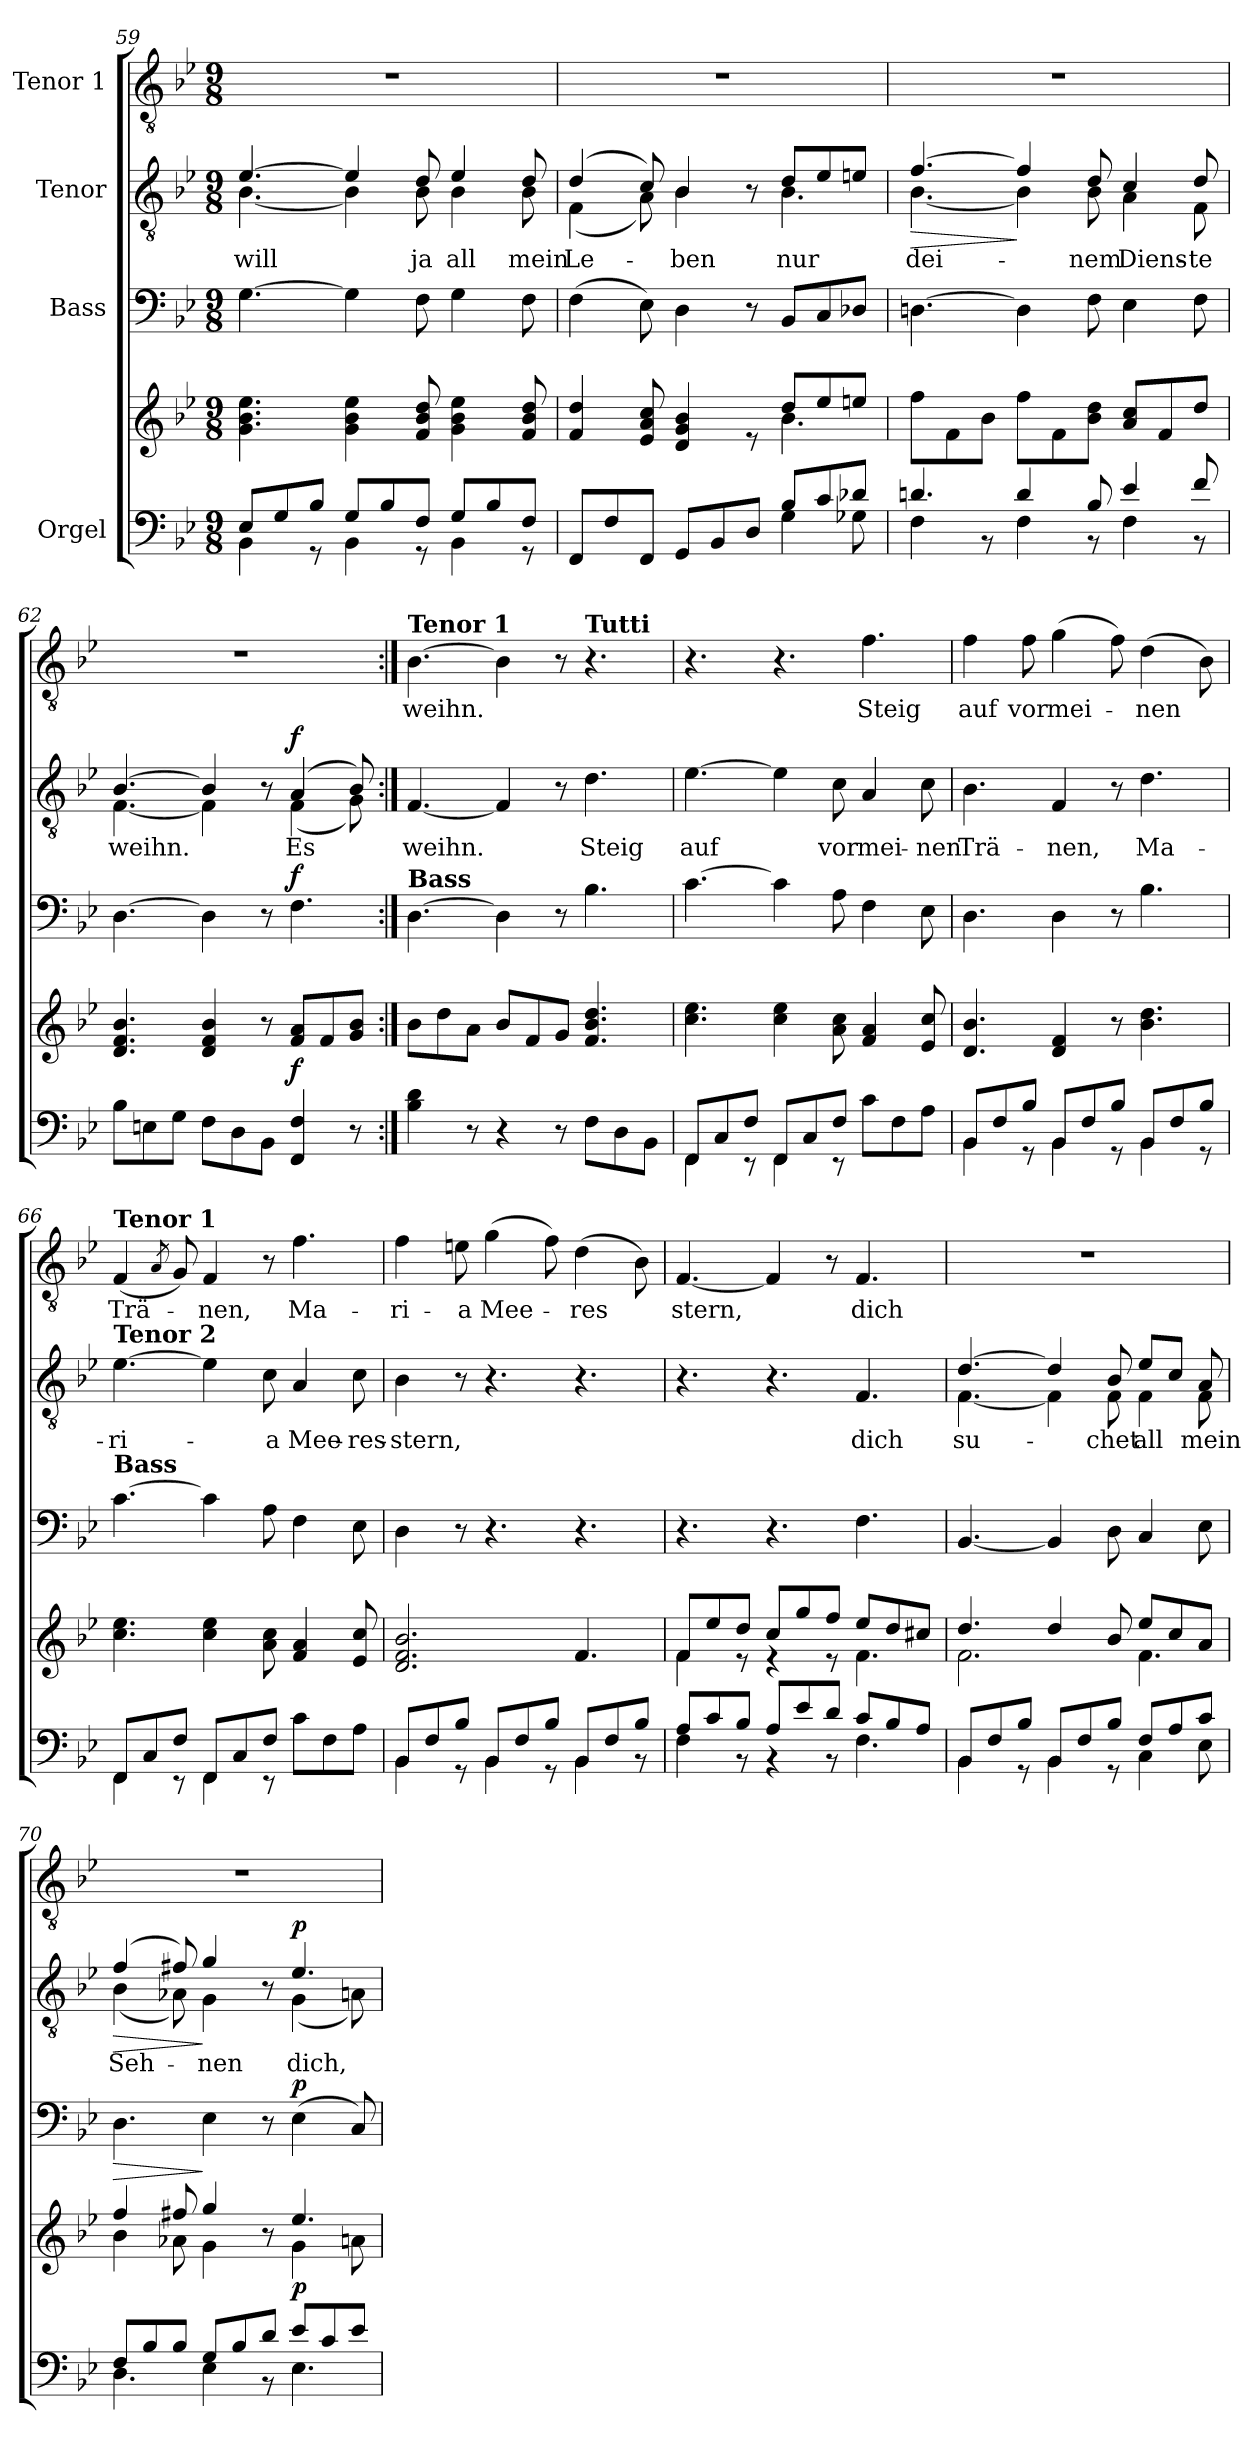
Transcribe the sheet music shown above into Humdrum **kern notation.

**kern	**kern	**dynam	**kern	**dynam	**kern	**text	**dynam	**kern	**text
*part4	*part4	*part4	*part3	*part3	*part2	*part2	*part2	*part1	*part1
*staff5	*staff4	*staff4/5	*staff3	*staff3	*staff2	*staff2	*staff2	*staff1	*staff1
*I"Orgel	*	*	*I"Bass	*	*I"Tenor	*	*	*I"Tenor 1	*
*clefF4	*clefG2	*	*clefF4	*	*clefGv2	*	*	*clefGv2	*
*k[b-e-]	*k[b-e-]	*	*k[b-e-]	*	*k[b-e-]	*	*	*k[b-e-]	*
*M9/8	*M9/8	*	*M9/8	*	*M9/8	*	*	*M9/8	*
=59	=59	=59	=59	=59	=59	=59	=59	=59	=59
*^	*	*	*	*	*	*	*	*	*
!	!	!	!	!	!	!	!LO:LY:b	!	!	!
*	*	*	*	*	*	*^	*	*	*	*
8E-/L	4BB-\	4.g\ 4.b-\ 4.ee-\	.	[4.G\	.	[4.e-/	[4.B-\	will	.	8%9r	.
8G/	.	.	.	.	.	.	.	.	.	.	.
8B-/J	8r	.	.	.	.	.	.	.	.	.	.
8G/L	4BB-\	4g\ 4b-\ 4ee-\	.	4G\]	.	4e-/]	4B-\]	.	.	.	.
8B-/	.	.	.	.	.	.	.	.	.	.	.
!	!	!	!	!	!	!	!	!LO:LY:b	!	!	!
8F/J	8r	8f/ 8b-/ 8dd/	.	8F\	.	8d/	8B-\	ja	.	.	.
!	!	!	!	!	!	!	!	!LO:LY:b	!	!	!
8G/L	4BB-\	4g\ 4b-\ 4ee-\	.	4G\	.	4e-/	4B-\	all	.	.	.
8B-/	.	.	.	.	.	.	.	.	.	.	.
!	!	!	!	!	!	!	!	!LO:LY:b	!	!	!
8F/J	8r	8f/ 8b-/ 8dd/	.	8F\	.	8d/	8B-\	mein	.	.	.
!!LO:LB:g=z
=60	=60	=60	=60	=60	=60	=60	=60	=60	=60	=60	=60
*	*	*^	*	*	*	*	*	*	*	*	*
!	!	!	!	!	!	!	!	!	!LO:LY:b	!	!	!
8FF/L	2.ryy	4f/ 4dd/	2.ryy	.	(4F\	.	(4d/	(4F\	Le-	.	8%9r	.
8F/	.	.	.	.	.	.	.	.	.	.	.	.
8FF/J	.	8e-/ 8a/ 8cc/	.	.	8E-\)	.	8c/)	8A\)	.	.	.	.
!	!	!	!	!	!	!	!	!	!LO:LY:b	!	!	!
8GG/L	.	4d/ 4g/ 4b-/	.	.	4D\	.	4B-/	4B-\	-ben	.	.	.
8BB-/	.	.	.	.	.	.	.	.	.	.	.	.
8D/J	.	8re	.	.	8r	.	8r	8ryy	.	.	.	.
!	!	!	!	!	!	!	!	!	!LO:LY:b	!	!	!
8B-/L	4G\	8dd/L	4.b-\	.	8BB-/L	.	8d/L	4.B-\	nur	.	.	.
8c/	.	8ee-/	.	.	8C/	.	8e-/	.	.	.	.	.
8d-X/J	8G-X\	8een/J	.	.	8D-X/J	.	8en/J	.	.	.	.	.
*	*	*v	*v	*	*	*	*	*	*	*	*	*
=61	=61	=61	=61	=61	=61	=61	=61	=61	=61	=61	=61
!	!	!	!	!	!	!	!	!LO:LY:b	!LO:HP:b	!	!
4.dn/	4F\	8ff\L	.	[4.Dn\	.	[4.f/	[4.B-\	dei-	>	8%9r	.
.	.	8f\	.	.	.	.	.	.	.	.	.
.	8r	8b-\J	.	.	.	.	.	.	.	.	.
4d/	4F\	8ff\L	.	4D\]	.	4f/]	4B-\]	.	]	.	.
.	.	8f\	.	.	.	.	.	.	.	.	.
!	!	!	!	!	!	!	!	!LO:LY:b	!	!	!
8B-/	8r	8b-\ 8dd\J	.	8F\	.	8d/	8B-\	-nem	.	.	.
!	!	!	!	!	!	!	!	!LO:LY:b	!	!	!
4e-/	4F\	8a/ 8cc/L	.	4E-\	.	4c/	4A\	Diens-	.	.	.
.	.	8f/	.	.	.	.	.	.	.	.	.
!	!	!	!	!	!	!	!	!LO:LY:b	!	!	!
8f/	8r	8dd/J	.	8F\	.	8d/	8F\	-te	.	.	.
=62	=62	=62	=62	=62	=62	=62	=62	=62	=62	=62	=62
!	!	!	!	!	!	!	!	!LO:LY:b	!	!	!
*v	*v	*	*	*	*	*	*	*	*	*	*
8B-\L	4.d/ 4.f/ 4.b-/	.	[4.D\	.	[4.B-/	[4.F\	weihn.	.	8%9r	.
8En\	.	.	.	.	.	.	.	.	.	.
8G\J	.	.	.	.	.	.	.	.	.	.
8F\L	4d/ 4f/ 4b-/	.	4D\]	.	4B-/]	4F\]	.	.	.	.
8D\	.	.	.	.	.	.	.	.	.	.
8BB-\J	8r	.	8r	.	8r	8ryy	.	.	.	.
!	!	!LO:DY:a=2	!	!LO:DY:a	!	!	!LO:LY:b	!LO:DY:a	!	!
4FF/ 4F/	8f/ 8a/L	f	4.F\	f	(4A/	(4F\	Es	f	.	.
.	8f/	.	.	.	.	.	.	.	.	.
8r	8g/ 8b-/J	.	.	.	8B-/)	8G\)	.	.	.	.
!!LO:PB:g=z
=63:|!	=63:|!	=63:|!	=63:|!	=63:|!	=63:|!	=63:|!	=63:|!	=63:|!	=63:|!	=63:|!
!	!	!	!	!	!	!	!	!	!LO:TX:a:B:t=Tenor 1	!
!	!	!	!	!	!LO:TX:a:B:t=Tenor 2	!	!	!	!	!
!	!	!	!LO:TX:a:B:t=Bass	!	!	!	!	!	!	!
!	!	!	!	!	!	!	!LO:LY:b	!	!	!LO:LY:b
*	*	*	*	*	*v	*v	*	*	*	*
4B-\ 4d\	8b-\L	.	[4.D\	.	[4.F/	weihn.	.	[4.B-\	weihn.
.	8dd\	.	.	.	.	.	.	.	.
8r	8a\J	.	.	.	.	.	.	.	.
4r	8b-/L	.	4D\]	.	4F/]	.	.	4B-\]	.
.	8f/	.	.	.	.	.	.	.	.
8r	8g/J	.	8r	.	8r	.	.	8r	.
!	!	!	!	!	!	!	!	!LO:TX:a:B:t=Tutti	!
!	!	!	!	!	!	!LO:LY:b	!	!	!
8F\L	4.f/ 4.b-/ 4.dd/	.	4.B-\	.	4.d\	Steig	.	4.r	.
8D\	.	.	.	.	.	.	.	.	.
8BB-\J	.	.	.	.	.	.	.	.	.
=64	=64	=64	=64	=64	=64	=64	=64	=64	=64
*^	*	*	*	*	*	*	*	*	*
!	!	!	!	!	!	!	!LO:LY:b	!	!	!
8FF/L	4FF\	4.cc\ 4.ee-\	.	[4.c\	.	[4.e-\	auf	.	4.r	.
8C/	.	.	.	.	.	.	.	.	.	.
8F/J	8r	.	.	.	.	.	.	.	.	.
8FF/L	4FF\	4cc\ 4ee-\	.	4c\]	.	4e-\]	.	.	4.r	.
8C/	.	.	.	.	.	.	.	.	.	.
!	!	!	!	!	!	!	!LO:LY:b	!	!	!
8F/J	8r	8a\ 8cc\	.	8A\	.	8c\	vor	.	.	.
!	!	!	!	!	!	!	!LO:LY:b	!	!	!LO:LY:b
8c\L	4.ryy	4f/ 4a/	.	4F\	.	4A/	mei-	.	4.f\	Steig
8F\	.	.	.	.	.	.	.	.	.	.
!	!	!	!	!	!	!	!LO:LY:b	!	!	!
8A\J	.	8e-/ 8cc/	.	8E-\	.	8c\	-nen	.	.	.
=65	=65	=65	=65	=65	=65	=65	=65	=65	=65	=65
!	!	!	!	!	!	!	!LO:LY:b	!	!	!LO:LY:b
8BB-/L	4BB-\	4.d/ 4.b-/	.	4.D\	.	4.B-\	Trä-	.	4f\	auf
8F/	.	.	.	.	.	.	.	.	.	.
!	!	!	!	!	!	!	!	!	!	!LO:LY:b
8B-/J	8r	.	.	.	.	.	.	.	8f\	vor
!	!	!	!	!	!	!	!LO:LY:b	!	!	!LO:LY:b
8BB-/L	4BB-\	4d/ 4f/	.	4D\	.	4F/	-nen,	.	(4g\	mei-
8F/	.	.	.	.	.	.	.	.	.	.
8B-/J	8r	8r	.	8r	.	8r	.	.	8f\)	.
!	!	!	!	!	!	!	!LO:LY:b	!	!	!LO:LY:b
8BB-/L	4BB-\	4.b-\ 4.dd\	.	4.B-\	.	4.d\	Ma-	.	(4d\	-nen
8F/	.	.	.	.	.	.	.	.	.	.
8B-/J	8r	.	.	.	.	.	.	.	8B-\)	.
!!LO:LB:g=z
=66	=66	=66	=66	=66	=66	=66	=66	=66	=66	=66
!	!	!	!	!	!	!	!	!	!LO:TX:a:B:t=Tenor 1	!
!	!	!	!	!	!	!LO:TX:a:B:t=Tenor 2	!	!	!	!
!	!	!	!	!LO:TX:a:B:t=Bass	!	!	!	!	!	!
!	!	!	!	!	!	!	!LO:LY:b	!	!	!LO:LY:b
8FF/L	4FF\	4.cc\ 4.ee-\	.	[4.c\	.	[4.e-\	-ri-	.	(4F/	Trä-
8C/	.	.	.	.	.	.	.	.	.	.
.	.	.	.	.	.	.	.	.	8qA/	.
8F/J	8r	.	.	.	.	.	.	.	8G/)	.
!	!	!	!	!	!	!	!	!	!	!LO:LY:b
8FF/L	4FF\	4cc\ 4ee-\	.	4c\]	.	4e-\]	.	.	4F/	-nen,
8C/	.	.	.	.	.	.	.	.	.	.
!	!	!	!	!	!	!	!LO:LY:b	!	!	!
8F/J	8r	8a\ 8cc\	.	8A\	.	8c\	-a	.	8r	.
!	!	!	!	!	!	!	!LO:LY:b	!	!	!LO:LY:b
8c\L	4.ryy	4f/ 4a/	.	4F\	.	4A/	Mee-	.	4.f\	Ma-
8F\	.	.	.	.	.	.	.	.	.	.
!	!	!	!	!	!	!	!LO:LY:b	!	!	!
8A\J	.	8e-/ 8cc/	.	8E-\	.	8c\	-res-	.	.	.
=67	=67	=67	=67	=67	=67	=67	=67	=67	=67	=67
!	!	!	!	!	!	!	!LO:LY:b	!	!	!LO:LY:b
8BB-/L	4BB-\	2.d/ 2.f/ 2.b-/	.	4D\	.	4B-\	-stern,	.	4f\	-ri-
8F/	.	.	.	.	.	.	.	.	.	.
!	!	!	!	!	!	!	!	!	!	!LO:LY:b
8B-/J	8r	.	.	8r	.	8r	.	.	8en\	-a
!	!	!	!	!	!	!	!	!	!	!LO:LY:b
8BB-/L	4BB-\	.	.	4.r	.	4.r	.	.	(4g\	Mee-
8F/	.	.	.	.	.	.	.	.	.	.
8B-/J	8r	.	.	.	.	.	.	.	8f\)	.
!	!	!	!	!	!	!	!	!	!	!LO:LY:b
8BB-/L	4BB-\	4.f/	.	4.r	.	4.r	.	.	(4d\	-res
8F/	.	.	.	.	.	.	.	.	.	.
8B-/J	8r	.	.	.	.	.	.	.	8B-\)	.
=68	=68	=68	=68	=68	=68	=68	=68	=68	=68	=68
*	*	*^	*	*	*	*	*	*	*	*
!	!	!	!	!	!	!	!	!	!	!	!LO:LY:b
8A/L	4F\	8f/L	4f\	.	4.r	.	4.r	.	.	[4.F/	stern,
8c/	.	8ee-/	.	.	.	.	.	.	.	.	.
8B-/J	8r	8dd/J	8r	.	.	.	.	.	.	.	.
8A/L	4r	8cc/L	4r	.	4.r	.	4.r	.	.	4F/]	.
8e-/	.	8gg/	.	.	.	.	.	.	.	.	.
8d/J	8r	8ff/J	8r	.	.	.	.	.	.	8r	.
!	!	!	!	!	!	!	!	!LO:LY:b	!	!	!LO:LY:b
8c/L	4.F\	8ee-/L	4.f\	.	4.F\	.	4.F/	dich	.	4.F/	dich
8B-/	.	8dd/	.	.	.	.	.	.	.	.	.
8A/J	.	8cc#X/J	.	.	.	.	.	.	.	.	.
!!LO:PB:g=z
=69	=69	=69	=69	=69	=69	=69	=69	=69	=69	=69	=69
!	!	!	!	!	!	!	!	!LO:LY:b	!	!	!
*	*	*	*	*	*	*	*^	*	*	*	*
8BB-/L	4BB-\	4.dd/	2.f\	.	[4.BB-/	.	[4.d/	[4.F\	su-	.	8%9r	.
8F/	.	.	.	.	.	.	.	.	.	.	.	.
8B-/J	8r	.	.	.	.	.	.	.	.	.	.	.
8BB-/L	4BB-\	4dd/	.	.	4BB-/]	.	4d/]	4F\]	.	.	.	.
8F/	.	.	.	.	.	.	.	.	.	.	.	.
!	!	!	!	!	!	!	!	!	!LO:LY:b	!	!	!
8B-/J	8r	8b-/	.	.	8D\	.	8B-/	8F\	-chet	.	.	.
!	!	!	!	!	!	!	!	!	!LO:LY:b	!	!	!
8F/L	4C\	8ee-/L	4.f\	.	4C/	.	8e-/L	4F\	all	.	.	.
8A/	.	8cc/	.	.	.	.	8c/J	.	.	.	.	.
!	!	!	!	!	!	!	!	!	!LO:LY:b	!	!	!
8c/J	8E-\	8a/J	.	.	8E-\	.	8A/	8F\	mein	.	.	.
=70	=70	=70	=70	=70	=70	=70	=70	=70	=70	=70	=70	=70
!	!	!	!	!	!	!LO:HP:b	!	!	!LO:LY:b	!LO:HP:b	!	!
8F/L	4.D\	4ff/	4b-\	.	4.D\	>	(4f/	(4B-\	Seh-	>	8%9r	.
8B-/	.	.	.	.	.	.	.	.	.	.	.	.
8B-/J	.	8ff#X/	8a-X\	.	.	.	8f#X/)	8A-X\)	.	.	.	.
!	!	!	!	!	!	!	!	!	!LO:LY:b	!	!	!
8G/L	4E-\	4gg/	4g\	.	4E-\	]	4g/	4G\	-nen	]	.	.
8B-/	.	.	.	.	.	.	.	.	.	.	.	.
8d/J	8r	8r	8ryy	.	8r	.	8r	8ryy	.	.	.	.
!	!	!	!	!LO:DY:a=2	!	!LO:DY:a	!	!	!LO:LY:b	!LO:DY:a	!	!
8e-/L	4.E-\	4.ee-/	4g\	p	(4E-\	p	4.e-/	(4G\	dich,	p	.	.
8c/	.	.	.	.	.	.	.	.	.	.	.	.
8e-/J	.	.	8an\	.	8C/)	.	.	8An\)	.	.	.	.
*v	*v	*	*	*	*	*	*v	*v	*	*	*	*
*	*v	*v	*	*	*	*	*	*	*	*
=	=	=	=	=	=	=	=	=	=
*-	*-	*-	*-	*-	*-	*-	*-	*-	*-
